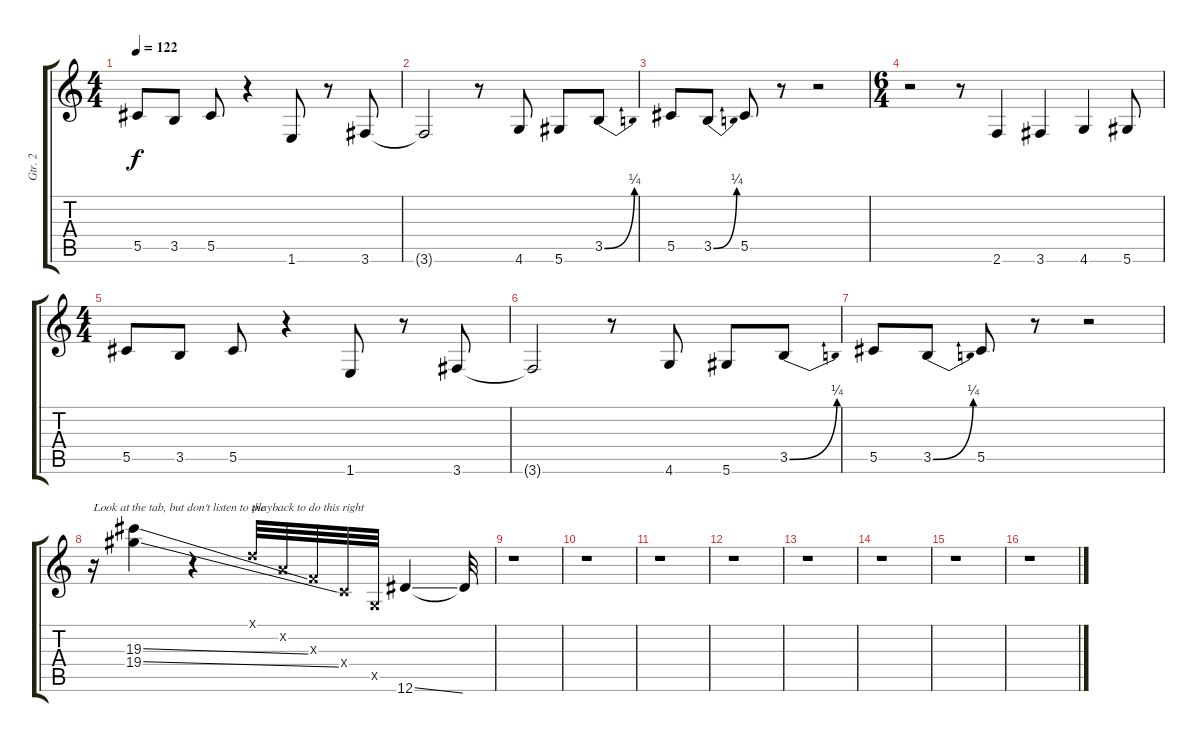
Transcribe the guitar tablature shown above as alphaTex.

\track ("Gtr. 2" "Gtr. 2") {instrument distortionguitar}
\staff {score tabs}
\tuning (Eb4 Bb3 Gb3 Db3 Ab2 Eb2) {hide}
\ts (4 4)
\tempo 122
\clef g2
\ks c
5.5.8{dy f} 3.5.8 5.5.8 r.4 1.6.8 r.8 3.6.8 |
3.6{t}.2 r.8 4.6.8 5.6.8 3.5{be (bend 0 0 60 1)}.8 |
5.5.8 3.5{be (bend 0 0 60 1)}.8 5.5.8 r.8 r.2 |
\ts (6 4)
r.2 r.8 2.6.4 3.6.4 4.6.4 5.6.8 |
\ts (4 4)
5.5.8 3.5.8 5.5.8 r.4 1.6.8 r.8 3.6.8 |
3.6{t}.2 r.8 4.6.8 5.6.8 3.5{be (bend 0 0 60 1)}.8 |
5.5.8 3.5{be (bend 0 0 60 1)}.8 5.5.8 r.8 r.2 |
r.16{txt "Look at the tab, but don't listen to the"} (19.3{ss} 19.4{ss}).4 r.4 -1.1{x}.32{txt "playback to do this right"} -1.2{x}.32 -1.3{x}.32 -1.4{x}.32 -1.5{x}.32 12.6{ss}.4 12.6{t}.32 |
r.1 |
r.1 |
r.1 |
r.1 |
r.1 |
r.1 |
r.1 |
r.1
